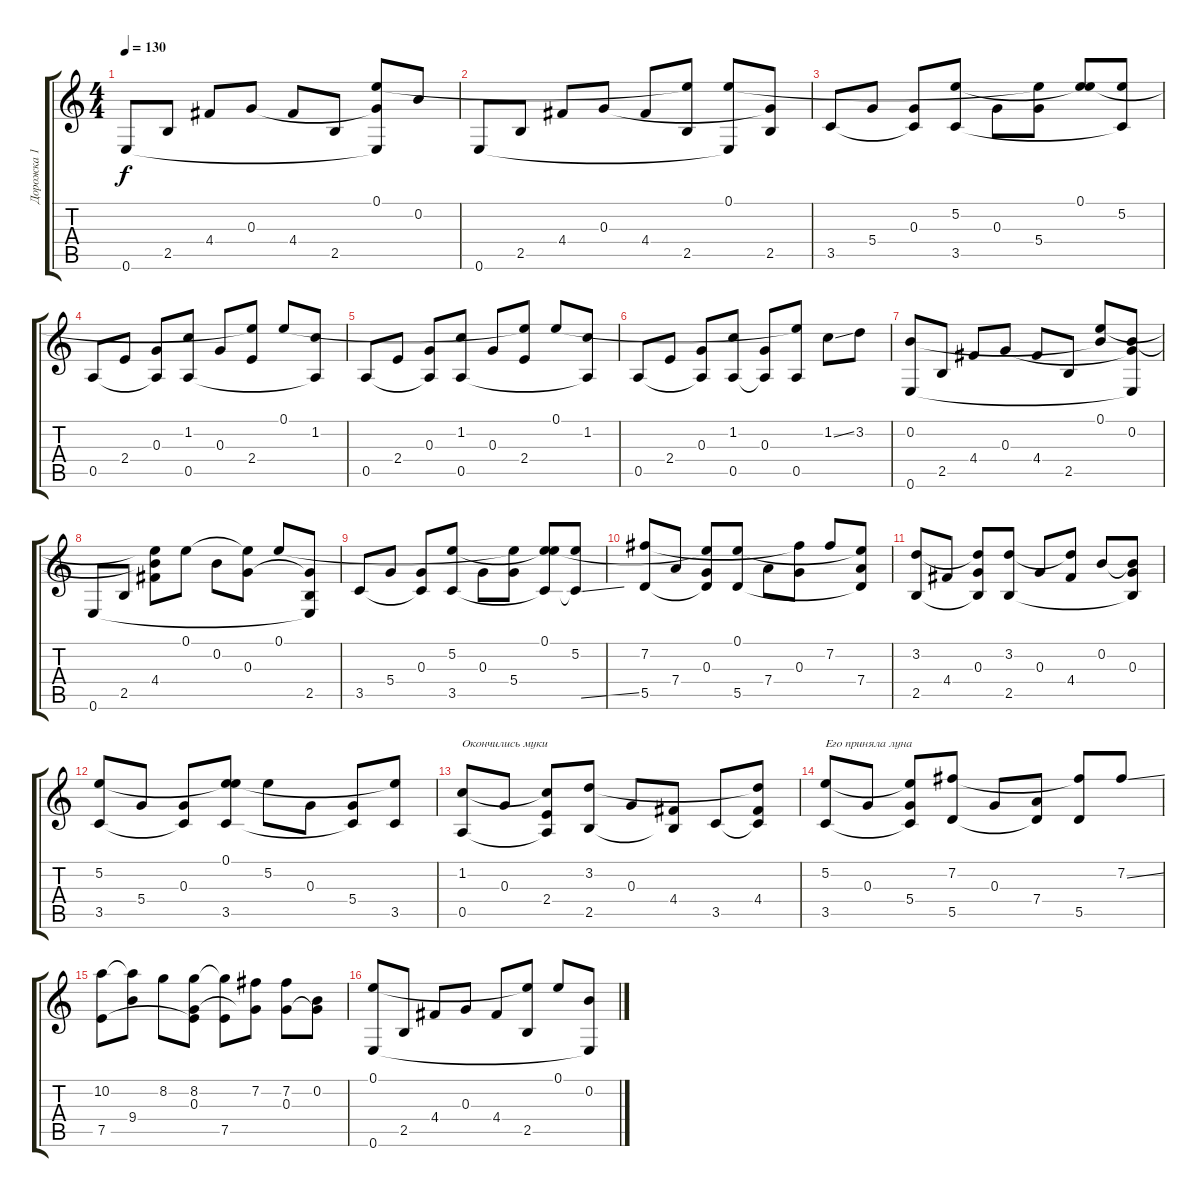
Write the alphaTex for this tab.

\track ("Дорожка 1" "Дорожка 1") {instrument acousticguitarnylon}
\staff {score tabs}
\tuning (E4 B3 G3 D3 A2 E2) {hide}
\ts (4 4)
\tempo 130
\clef g2
\ks c
0.6.8{dy f} 2.5.8 4.4.8 0.3.8 4.4.8 2.5.8 (0.1 0.3{t} 0.6{t}).8 0.2.8 |
0.6.8 2.5.8 4.4.8 0.3.8 4.4.8 (0.1{t} 2.5).8 (0.1 0.6{t}).8 (0.3{t} 2.5).8 |
3.5.8 5.4.8 (0.3 3.5{t}).8 (5.2 3.5).8 0.3.8 (0.1{t} 5.4).8 (0.1 5.2{t}).8 (5.2 3.5{t}).8 |
0.5.8 2.4.8 (0.3 0.5{t}).8 (1.2 0.5).8 0.3.8 (0.1{t} 2.4).8 0.1.8 (1.2 0.5{t}).8 |
0.5.8 2.4.8 (0.3 0.5{t}).8 (1.2 0.5).8 0.3.8 (0.1{t} 2.4).8 0.1.8 (1.2 0.5{t}).8 |
0.5.8 2.4.8 (0.3 0.5{t}).8 (1.2 0.5).8 (0.3 0.5{t}).8 (0.1{t} 0.5).8 1.2{ss}.8 3.2.8 |
(0.2 0.6).8 2.5.8 4.4.8 0.3.8 4.4.8 2.5.8 (0.1 0.2{t}).8 (0.2 0.3{t} 0.6{t}).8 |
0.6.8 2.5.8 (0.1{t} 0.2{t} 4.4).8 0.1.8 0.2.8 (0.1{t} 0.3).8 0.1.8 (0.3{t} 2.5 0.6{t}).8 |
3.5.8 5.4.8 (0.3 3.5{t}).8 (5.2 3.5).8 0.3.8 (0.1{t} 5.4).8 (0.1 5.2{t} 3.5{t}).8 (5.2 3.5{ss t}).8 |
(7.2 5.5).8 7.4.8 (0.1{t} 0.3 5.5{t}).8 (0.1 5.5).8 7.4.8 (7.2{t} 0.3).8 7.2.8 (0.1{t} 7.4 5.5{t}).8 |
(3.2 2.5).8 4.4.8 (3.2{t} 0.3 2.5{t}).8 (3.2 2.5).8 0.3.8 (3.2{t} 4.4).8 0.2.8 (0.2{t} 0.3 2.5{t}).8 |
(5.2 3.5).8 5.4.8 (0.3 3.5{t}).8 (0.1 5.2{t} 3.5).8 5.2.8 0.3.8 (5.4 3.5{t}).8 (0.1{t} 3.5).8 |
(1.2 0.5).8{txt "Окончились муки"} 0.3.8 (1.2{t} 2.4 0.5{t}).8 (3.2 2.5).8 0.3.8 (4.4 2.5{t}).8 3.5.8 (3.2{t} 4.4 3.5{t}).8 |
(5.2 3.5).8{txt "Его приняла луна"} 0.3.8 (5.2{t} 5.4 3.5{t}).8 (7.2 5.5).8 0.3.8 (7.4 5.5{t}).8 (7.2{t} 5.5).8 7.2{ss}.8 |
(10.2 7.5).8 (10.2{t} 9.4).8 8.2.8 (8.2 0.3 7.5{t}).8 (8.2{t} 7.5).8 (7.2 0.3{t}).8 (7.2 0.3).8 (0.2 0.3{t}).8 |
(0.1 0.6).8 2.5.8 4.4.8 0.3.8 4.4.8 (0.1{t} 2.5).8 0.1.8 (0.2 0.6{t}).8
